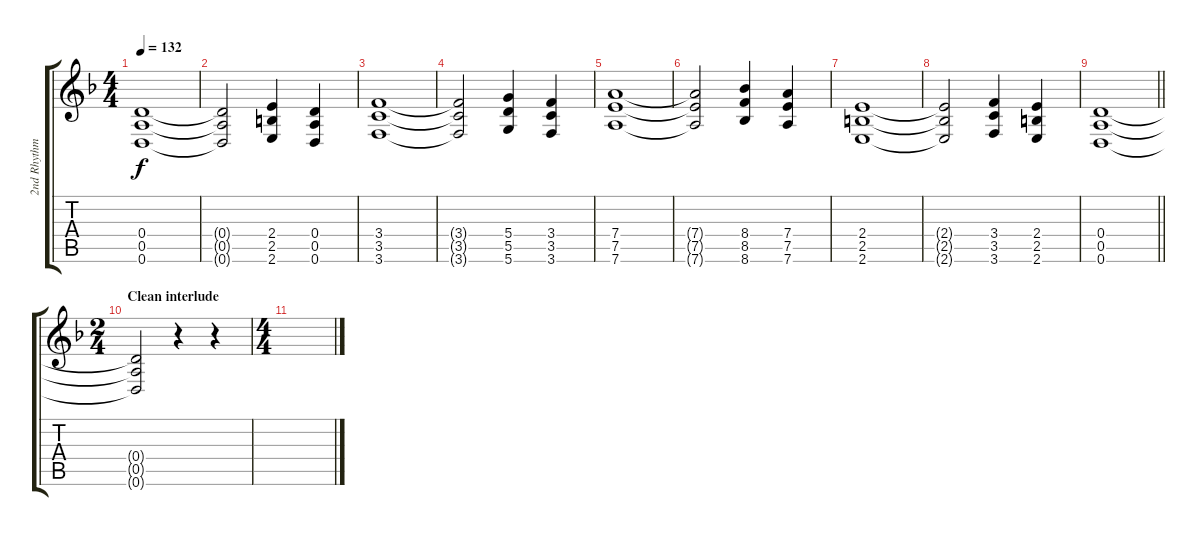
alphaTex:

\track ("2nd Rhythm " "2nd Rhythm") {instrument distortionguitar}
\staff {score tabs}
\tuning (E4 B3 G3 D3 A2 D2) {hide}
\ts (4 4)
\tempo 132
\clef g2
\ks dminor
(0.4 0.5 0.6).1{dy f} |
(0.4{t} 0.5{t} 0.6{t}).2 (2.4 2.5 2.6).4 (0.4 0.5 0.6).4 |
(3.4 3.5 3.6).1 |
(3.4{t} 3.5{t} 3.6{t}).2 (5.4 5.5 5.6).4 (3.4 3.5 3.6).4 |
(7.4 7.5 7.6).1 |
(7.4{t} 7.5{t} 7.6{t}).2 (8.4 8.5 8.6).4 (7.4 7.5 7.6).4 |
(2.4 2.5 2.6).1 |
(2.4{t} 2.5{t} 2.6{t}).2 (3.4 3.5 3.6).4 (2.4 2.5 2.6).4 |
\barLineRight lightlight
(0.4 0.5 0.6).1 |
\ts (2 4)
\section ("" "Clean interlude")
(0.4{t} 0.5{t} 0.6{t}).2 r.4 r.4 |
\ts (4 4)
